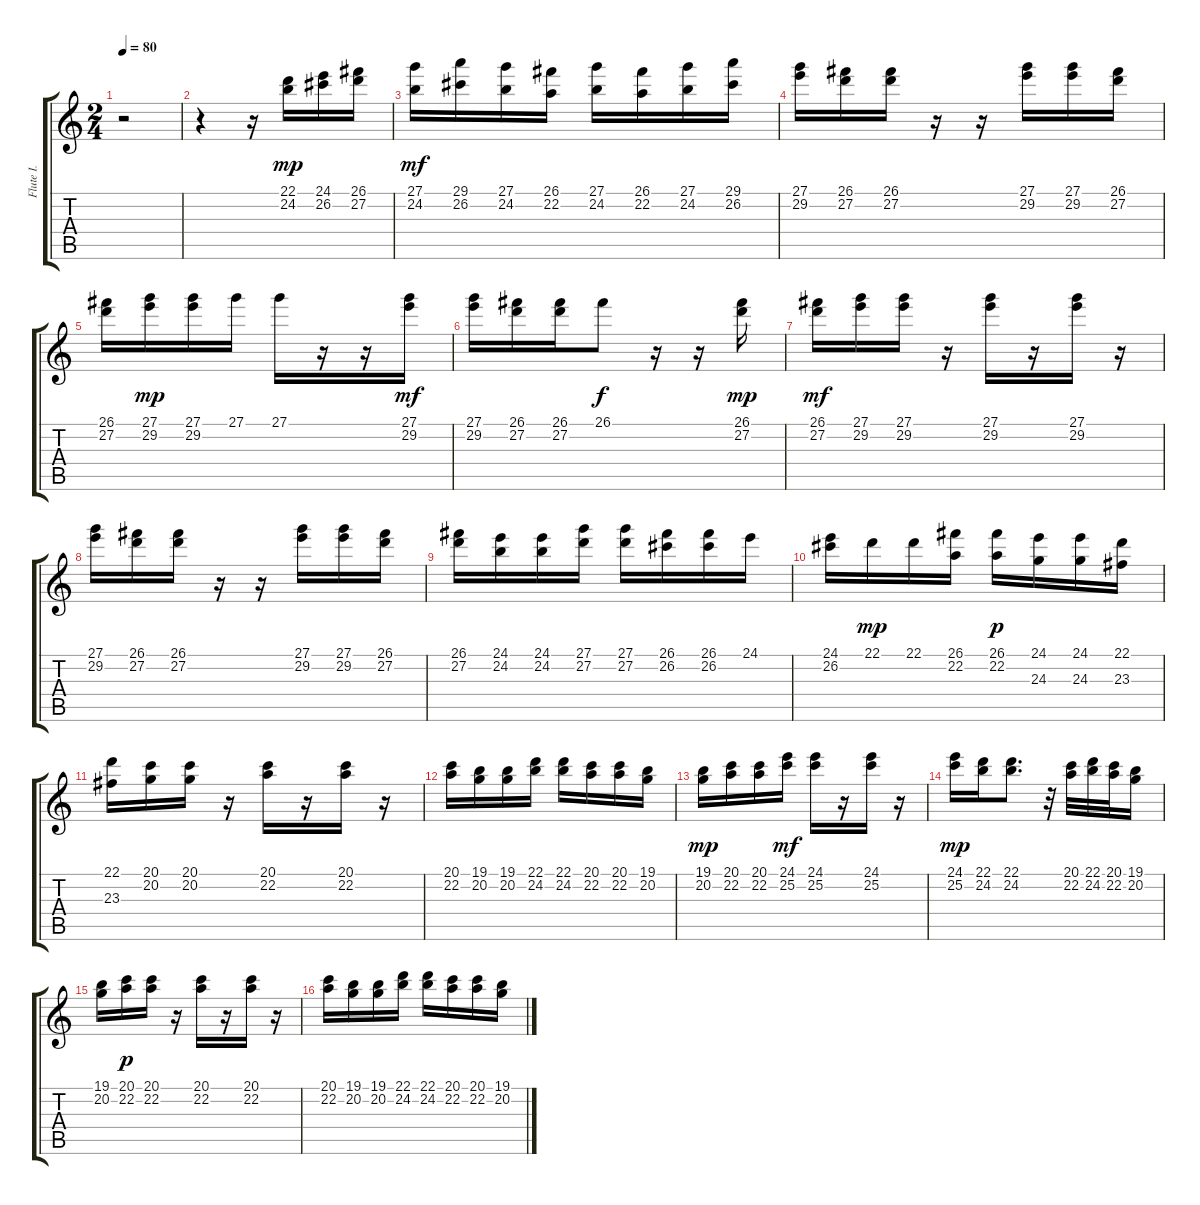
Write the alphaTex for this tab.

\track ("Flute I." "Flute I.") {instrument flute}
\staff {score tabs}
\tuning (E4 B3 G3 D3 A2 E2) {hide}
\ts (2 4)
\tempo 80
\clef g2
\ks c
r.2{dy mf} |
r.4 r.16 (22.1 24.2).16{dy mp} (24.1 26.2).16 (26.1 27.2).16 |
(27.1 24.2).16{dy mf} (29.1 26.2).16 (27.1 24.2).16 (26.1 22.2).16 (27.1 24.2).16 (26.1 22.2).16 (27.1 24.2).16 (29.1 26.2).16 |
(27.1 29.2).16 (26.1 27.2).16 (26.1 27.2).16 r.16 r.16 (27.1 29.2).16 (27.1 29.2).16 (26.1 27.2).16 |
(26.1 27.2).16 (27.1 29.2).16{dy mp} (27.1 29.2).16 27.1.16 27.1.16 r.16 r.16 (27.1 29.2).16{dy mf} |
(27.1 29.2).16 (26.1 27.2).16 (26.1 27.2).16 26.1.8{dy f} r.16 r.16 (26.1 27.2).16{dy mp} |
(26.1 27.2).16{dy mf} (27.1 29.2).16 (27.1 29.2).16 r.16 (27.1 29.2).16 r.16 (27.1 29.2).16 r.16 |
(27.1 29.2).16 (26.1 27.2).16 (26.1 27.2).16 r.16 r.16 (27.1 29.2).16 (27.1 29.2).16 (26.1 27.2).16 |
(26.1 27.2).16 (24.1 24.2).16 (24.1 24.2).16 (27.1 27.2).16 (27.1 27.2).16 (26.1 26.2).16 (26.1 26.2).16 24.1.16 |
(24.1 26.2).16 22.1.16{dy mp} 22.1.16 (26.1 22.2).16 (26.1 22.2).16{dy p} (24.1 24.3).16 (24.1 24.3).16 (22.1 23.3).16 |
(22.1 23.3).16 (20.1 20.2).16 (20.1 20.2).16 r.16 (20.1 22.2).16 r.16 (20.1 22.2).16 r.16 |
(20.1 22.2).16 (19.1 20.2).16 (19.1 20.2).16 (22.1 24.2).16 (22.1 24.2).16 (20.1 22.2).16 (20.1 22.2).16 (19.1 20.2).16 |
(19.1 20.2).16{dy mp} (20.1 22.2).16 (20.1 22.2).16 (24.1 25.2).16{dy mf} (24.1 25.2).16 r.16 (24.1 25.2).16 r.16 |
(24.1 25.2).16{dy mp} (22.1 24.2).16 (22.1 24.2).8{d} r.32 (20.1 22.2).32 (22.1 24.2).32 (20.1 22.2).32 (19.1 20.2).16 |
(19.1 20.2).16 (20.1 22.2).16{dy p} (20.1 22.2).16 r.16 (20.1 22.2).16 r.16 (20.1 22.2).16 r.16 |
(20.1 22.2).16 (19.1 20.2).16 (19.1 20.2).16 (22.1 24.2).16 (22.1 24.2).16 (20.1 22.2).16 (20.1 22.2).16 (19.1 20.2).16
